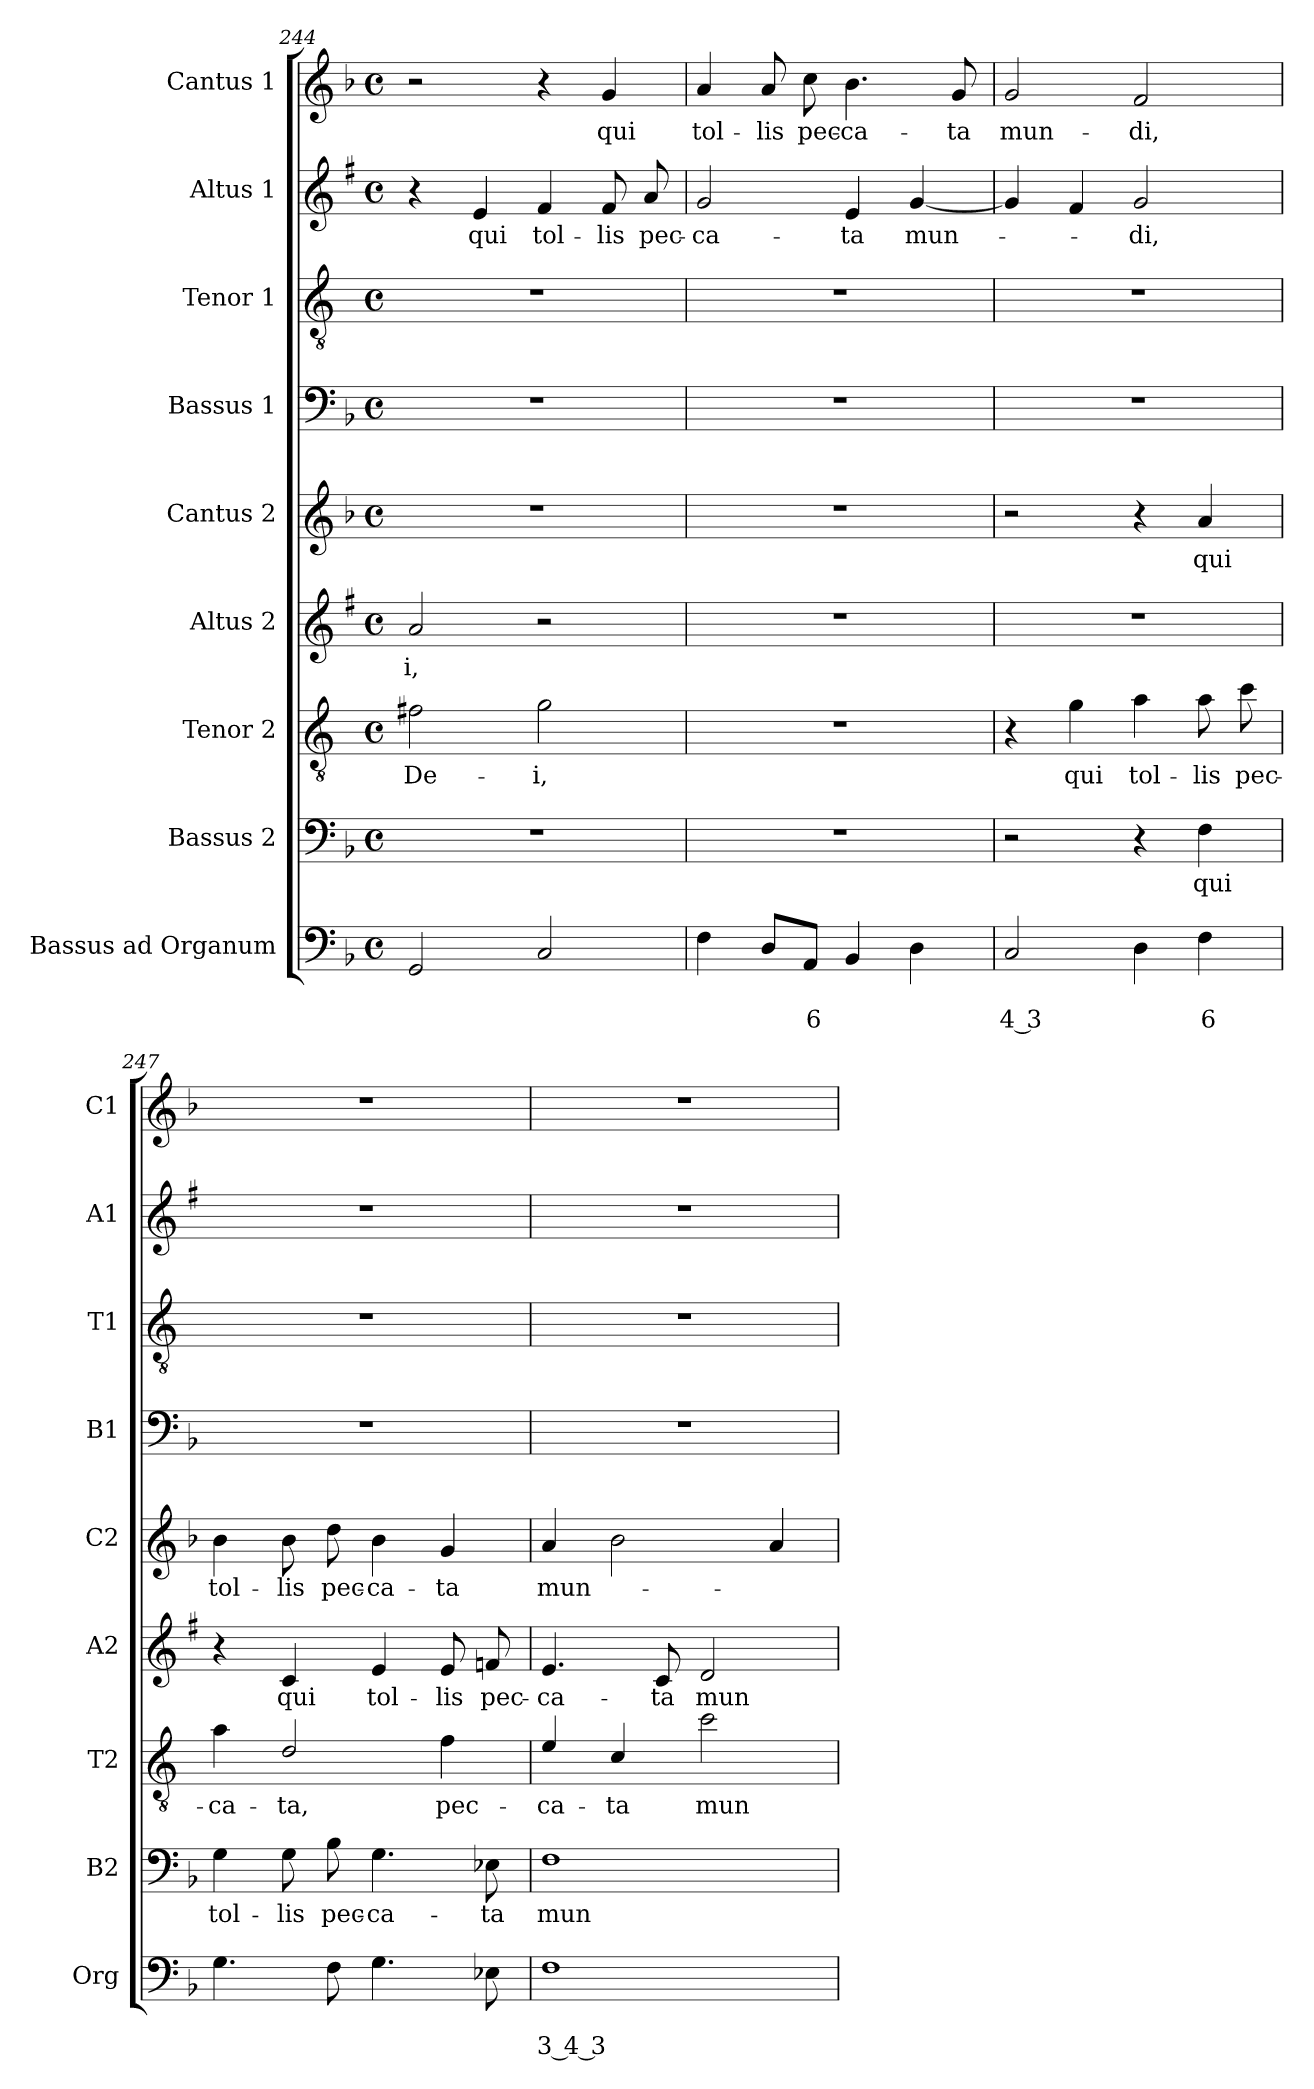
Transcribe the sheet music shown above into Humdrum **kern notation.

**kern	**text	**text	**kern	**text	**kern	**text	**kern	**text	**kern	**text	**kern	**kern	**kern	**text	**kern	**text
*part9	*part9	*part9	*part8	*part8	*part7	*part7	*part6	*part6	*part5	*part5	*part4	*part3	*part2	*part2	*part1	*part1
*staff9	*staff9	*staff9	*staff8	*staff8	*staff7	*staff7	*staff6	*staff6	*staff5	*staff5	*staff4	*staff3	*staff2	*staff2	*staff1	*staff1
*I"Bassus ad Organum	*	*	*I"Bassus 2	*	*I"Tenor 2	*	*I"Altus 2	*	*I"Cantus 2	*	*I"Bassus 1	*I"Tenor 1	*I"Altus 1	*	*I"Cantus 1	*
*I'Org	*	*	*I'B2	*	*I'T2	*	*I'A2	*	*I'C2	*	*I'B1	*I'T1	*I'A1	*	*I'C1	*
*clefF4	*	*	*clefF4	*	*clefGv2	*	*clefG2	*	*clefG2	*	*clefF4	*clefGv2	*clefG2	*	*clefG2	*
*	*	*	*	*	*ITrd4c7	*	*ITrd1c2	*	*	*	*	*ITrd4c7	*ITrd1c2	*	*	*
*k[b-]	*	*	*k[b-]	*	*k[b-]	*	*k[b-]	*	*k[b-]	*	*k[b-]	*k[b-]	*k[b-]	*	*k[b-]	*
*F:	*	*	*F:	*	*F:	*	*F:	*	*F:	*	*F:	*F:	*F:	*	*F:	*
*M4/4	*	*	*M4/4	*	*M4/4	*	*M4/4	*	*M4/4	*	*M4/4	*M4/4	*M4/4	*	*M4/4	*
*met(c)	*	*	*met(c)	*	*met(c)	*	*met(c)	*	*met(c)	*	*met(c)	*met(c)	*met(c)	*	*met(c)	*
=244	=244	=244	=244	=244	=244	=244	=244	=244	=244	=244	=244	=244	=244	=244	=244	=244
!	!	!	!	!	!	!LO:LY:b	!	!LO:LY:b	!	!	!	!	!	!	!	!
2GG/	.	.	1r	.	2Bn\	De-	2g/	-i,	1r	.	1r	1r	4r	.	2r	.
!	!	!	!	!	!	!	!	!	!	!	!	!	!	!LO:LY:b	!	!
.	.	.	.	.	.	.	.	.	.	.	.	.	4d/	qui	.	.
!	!	!	!	!	!	!LO:LY:b	!	!	!	!	!	!	!	!LO:LY:b	!	!
2C/	.	.	.	.	2c\	-i,	2r	.	.	.	.	.	4e/	tol-	4r	.
!	!	!	!	!	!	!	!	!	!	!	!	!	!	!LO:LY:b	!	!LO:LY:b
.	.	.	.	.	.	.	.	.	.	.	.	.	8e/	-lis	4g/	qui
!	!	!	!	!	!	!	!	!	!	!	!	!	!	!LO:LY:b	!	!
.	.	.	.	.	.	.	.	.	.	.	.	.	8g/	pec-	.	.
=245	=245	=245	=245	=245	=245	=245	=245	=245	=245	=245	=245	=245	=245	=245	=245	=245
!	!	!	!	!	!	!	!	!	!	!	!	!	!	!LO:LY:b	!	!LO:LY:b
4F\	.	.	1r	.	1r	.	1r	.	1r	.	1r	1r	2f/	-ca-	4a/	tol-
!	!	!	!	!	!	!	!	!	!	!	!	!	!	!	!	!LO:LY:b
8D/L	.	.	.	.	.	.	.	.	.	.	.	.	.	.	8a/	-lis
!	!	!LO:LY:b	!	!	!	!	!	!	!	!	!	!	!	!	!	!LO:LY:b
8AA/J	.	6	.	.	.	.	.	.	.	.	.	.	.	.	8cc\	pec-
!	!	!	!	!	!	!	!	!	!	!	!	!	!	!LO:LY:b	!	!LO:LY:b
4BB-/	.	.	.	.	.	.	.	.	.	.	.	.	4d/	-ta	4.b-\	-ca-
!	!	!	!	!	!	!	!	!	!	!	!	!	!	!LO:LY:b	!	!
4D\	.	.	.	.	.	.	.	.	.	.	.	.	[4f/	mun-	.	.
!	!	!	!	!	!	!	!	!	!	!	!	!	!	!	!	!LO:LY:b
.	.	.	.	.	.	.	.	.	.	.	.	.	.	.	8g/	-ta
!!LO:LB:g=z
=246	=246	=246	=246	=246	=246	=246	=246	=246	=246	=246	=246	=246	=246	=246	=246	=246
!	!	!LO:LY:b	!	!	!	!	!	!	!	!	!	!	!	!	!	!LO:LY:b
2C/	.	4 3	2r	.	4r	.	1r	.	2r	.	1r	1r	4f/]	.	2g/	mun-
!	!	!	!	!	!	!LO:LY:b	!	!	!	!	!	!	!	!	!	!
.	.	.	.	.	4c\	qui	.	.	.	.	.	.	4e/	.	.	.
!	!	!	!	!	!	!LO:LY:b	!	!	!	!	!	!	!	!LO:LY:b	!	!LO:LY:b
4D\	.	.	4r	.	4d\	tol-	.	.	4r	.	.	.	2f/	-di,	2f/	-di,
!	!	!LO:LY:b	!	!LO:LY:b	!	!LO:LY:b	!	!	!	!LO:LY:b	!	!	!	!	!	!
4F\	.	6	4F\	qui	8d\	-lis	.	.	4a/	qui	.	.	.	.	.	.
!	!	!	!	!	!	!LO:LY:b	!	!	!	!	!	!	!	!	!	!
.	.	.	.	.	8f\	pec-	.	.	.	.	.	.	.	.	.	.
=247	=247	=247	=247	=247	=247	=247	=247	=247	=247	=247	=247	=247	=247	=247	=247	=247
!	!	!	!	!LO:LY:b	!	!LO:LY:b	!	!	!	!LO:LY:b	!	!	!	!	!	!
4.G\	.	.	4G\	tol-	4d\	-ca-	4r	.	4b-\	tol-	1r	1r	1r	.	1r	.
!	!	!	!	!LO:LY:b	!	!LO:LY:b	!	!LO:LY:b	!	!LO:LY:b	!	!	!	!	!	!
.	.	.	8G\	-lis	2G/	-ta,	4B-/	qui	8b-\	-lis	.	.	.	.	.	.
!	!	!	!	!LO:LY:b	!	!	!	!	!	!LO:LY:b	!	!	!	!	!	!
8F\	.	.	8B-\	pec-	.	.	.	.	8dd\	pec-	.	.	.	.	.	.
!	!	!	!	!LO:LY:b	!	!	!	!LO:LY:b	!	!LO:LY:b	!	!	!	!	!	!
4.G\	.	.	4.G\	-ca-	.	.	4d/	tol-	4b-\	-ca-	.	.	.	.	.	.
!	!	!	!	!	!	!LO:LY:b	!	!LO:LY:b	!	!LO:LY:b	!	!	!	!	!	!
.	.	.	.	.	4B-\	pec-	8d/	-lis	4g/	-ta	.	.	.	.	.	.
!	!	!	!	!LO:LY:b	!	!	!	!LO:LY:b	!	!	!	!	!	!	!	!
8E-X\	.	.	8E-X\	-ta	.	.	8e-X/	pec-	.	.	.	.	.	.	.	.
=248	=248	=248	=248	=248	=248	=248	=248	=248	=248	=248	=248	=248	=248	=248	=248	=248
!	!	!LO:LY:b	!	!LO:LY:b	!	!LO:LY:b	!	!LO:LY:b	!	!LO:LY:b	!	!	!	!	!	!
1F	.	3 4 3	1F	mun-	4A/	-ca-	4.d/	-ca-	4a/	mun-	1r	1r	1r	.	1r	.
!	!	!	!	!	!	!LO:LY:b	!	!	!	!	!	!	!	!	!	!
.	.	.	.	.	4F/	-ta	.	.	2b-\	.	.	.	.	.	.	.
!	!	!	!	!	!	!	!	!LO:LY:b	!	!	!	!	!	!	!	!
.	.	.	.	.	.	.	8B-/	-ta	.	.	.	.	.	.	.	.
!	!	!	!	!	!	!LO:LY:b	!	!LO:LY:b	!	!	!	!	!	!	!	!
.	.	.	.	.	2f\	mun-	2c/	mun-	.	.	.	.	.	.	.	.
.	.	.	.	.	.	.	.	.	4a/	.	.	.	.	.	.	.
=	=	=	=	=	=	=	=	=	=	=	=	=	=	=	=	=
*-	*-	*-	*-	*-	*-	*-	*-	*-	*-	*-	*-	*-	*-	*-	*-	*-
